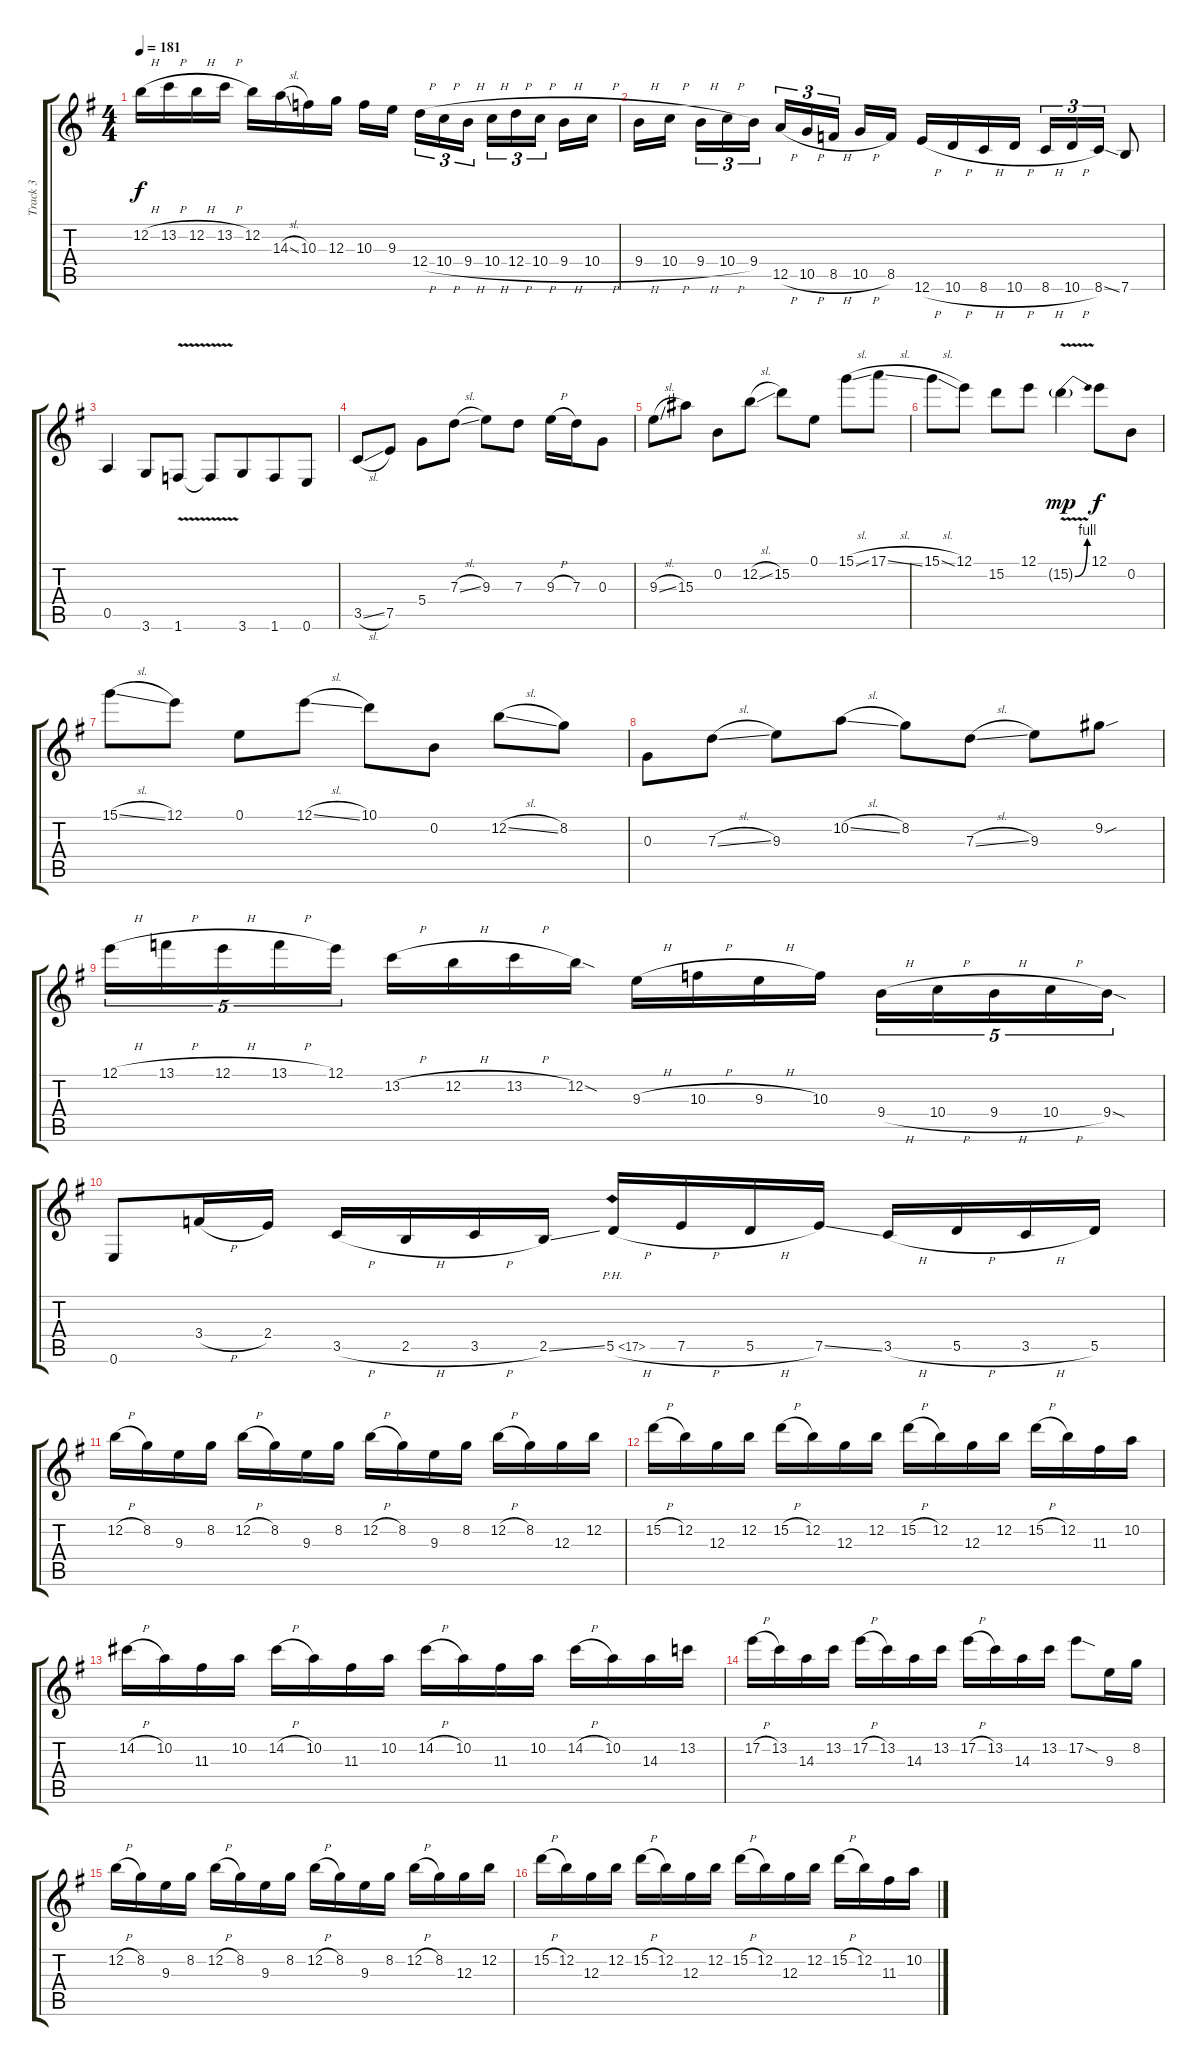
\track ("Track 3" "Track 3") {instrument distortionguitar}
\staff {score tabs}
\tuning (E4 B3 G3 D3 A2 E2) {hide}
\ts (4 4)
\tempo 181
\clef g2
\ks g
12.2{h}.16{dy f} 13.2{h}.16 12.2{h}.16 13.2{h}.16 12.2.16 14.3{sl}.16 10.3.16 12.3.16 10.3.16 9.3.16{beam splitsecondary} 12.4{h}.16{tu (3 2)} 10.4{h}.16{tu (3 2)} 9.4{h}.16{tu (3 2)} 10.4{h}.16{tu (3 2)} 12.4{h}.16{tu (3 2)} 10.4{h}.16{tu (3 2) beam splitsecondary} 9.4{h}.16 10.4{h}.16 |
9.4{h}.16 10.4{h}.16{beam splitsecondary} 9.4{h}.16{tu (3 2)} 10.4{h}.16{tu (3 2)} 9.4.16{tu (3 2)} 12.5{h}.16{tu (3 2)} 10.5{h}.16{tu (3 2)} 8.5{h}.16{tu (3 2) beam splitsecondary} 10.5{h}.16 8.5.16 12.6{h}.16 10.6{h}.16 8.6{h}.16 10.6{h}.16 8.6{h}.16{tu (3 2)} 10.6{h}.16{tu (3 2)} 8.6{ss}.16{tu (3 2)} 7.6.8 |
0.5.4 3.6.8 1.6{v}.8 1.6{t}.8 3.6.8{beam merge} 1.6.8 0.6.8 |
3.5{sl}.8 7.5.8 5.4.8 7.3{sl}.8 9.3.8 7.3.8 9.3{h}.16 7.3.16 0.3.8 |
9.3{sl}.8 15.3.8 0.2.8 12.2{sl}.8 15.2.8 0.1.8 15.1{sl}.8 17.1{sl}.8 |
15.1{sl}.8 12.1.8 15.2.8 12.1.8 15.2{be (bend 0 0 60 4) v g}.4{dy mp} 12.1.8{dy f} 0.2.8 |
15.1{sl}.8 12.1.8 0.1.8 12.1{sl}.8 10.1.8 0.2.8 12.2{sl}.8 8.2.8 |
0.3.8 7.3{sl}.8 9.3.8 10.2{sl}.8 8.2.8 7.3{sl}.8 9.3.8 9.2{sou}.8 |
12.1{h}.16{tu (5 4)} 13.1{h}.16{tu (5 4)} 12.1{h}.16{tu (5 4)} 13.1{h}.16{tu (5 4)} 12.1.16{tu (5 4)} 13.2{h}.16 12.2{h}.16 13.2{h}.16 12.2{sod}.16 9.3{h}.16 10.3{h}.16 9.3{h}.16 10.3.16 9.4{h}.16{tu (5 4)} 10.4{h}.16{tu (5 4)} 9.4{h}.16{tu (5 4)} 10.4{h}.16{tu (5 4)} 9.4{sod}.16{tu (5 4)} |
0.6.8 3.4{h}.16 2.4.16 3.5{h}.16 2.5{h}.16 3.5{h}.16 2.5{ss}.16 5.5{ph 12 h}.16 7.5{h}.16 5.5{h}.16 7.5{ss}.16 3.5{h}.16 5.5{h}.16 3.5{h}.16 5.5.16 |
12.2{h}.16 8.2.16 9.3.16 8.2.16 12.2{h}.16 8.2.16 9.3.16 8.2.16 12.2{h}.16 8.2.16 9.3.16 8.2.16 12.2{h}.16 8.2.16 12.3.16 12.2.16 |
15.2{h}.16 12.2.16 12.3.16 12.2.16 15.2{h}.16 12.2.16 12.3.16 12.2.16 15.2{h}.16 12.2.16 12.3.16 12.2.16 15.2{h}.16 12.2.16 11.3.16 10.2.16 |
14.2{h}.16 10.2.16 11.3.16 10.2.16 14.2{h}.16 10.2.16 11.3.16 10.2.16 14.2{h}.16 10.2.16 11.3.16 10.2.16 14.2{h}.16 10.2.16 14.3.16 13.2.16 |
17.2{h}.16 13.2.16 14.3.16 13.2.16 17.2{h}.16 13.2.16 14.3.16 13.2.16 17.2{h}.16 13.2.16 14.3.16 13.2.16 17.2{sod}.8 9.3.16 8.2.16 |
12.2{h}.16 8.2.16 9.3.16 8.2.16 12.2{h}.16 8.2.16 9.3.16 8.2.16 12.2{h}.16 8.2.16 9.3.16 8.2.16 12.2{h}.16 8.2.16 12.3.16 12.2.16 |
15.2{h}.16 12.2.16 12.3.16 12.2.16 15.2{h}.16 12.2.16 12.3.16 12.2.16 15.2{h}.16 12.2.16 12.3.16 12.2.16 15.2{h}.16 12.2.16 11.3.16 10.2.16
